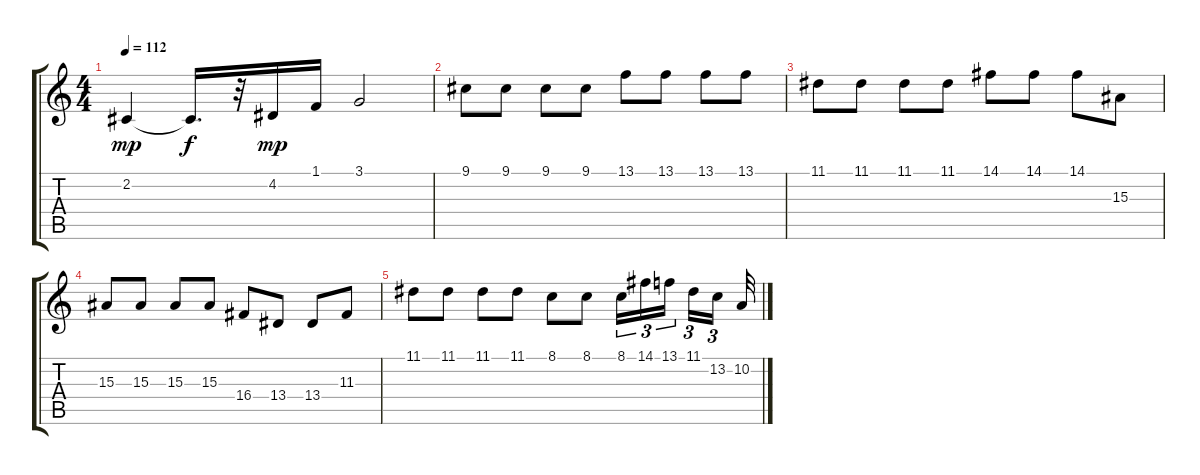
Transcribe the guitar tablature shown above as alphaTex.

\track "" {instrument harpsichord}
\staff {score tabs}
\tuning (E4 B3 G3 D3 A2 E2) {hide}
\ts (4 4)
\tempo 112
\clef g2
\ks c
2.2.4{dy mp} 2.2{t}.16{d dy f} r.32 4.2.16{dy mp} 1.1.16 3.1.2 |
9.1.8 9.1.8 9.1.8 9.1.8 13.1.8 13.1.8 13.1.8 13.1.8 |
11.1.8 11.1.8 11.1.8 11.1.8 14.1.8 14.1.8 14.1.8 15.3.8 |
15.3.8 15.3.8 15.3.8 15.3.8 16.4.8 13.4.8 13.4.8 11.3.8 |
11.1.8 11.1.8 11.1.8 11.1.8 8.1.8 8.1.8 8.1.16{tu (3 2)} 14.1.16{tu (3 2)} 13.1.16{tu (3 2) beam splitsecondary} 11.1.16{tu (3 2)} 13.2.16{tu (3 2) beam splitsecondary} 10.2.32
